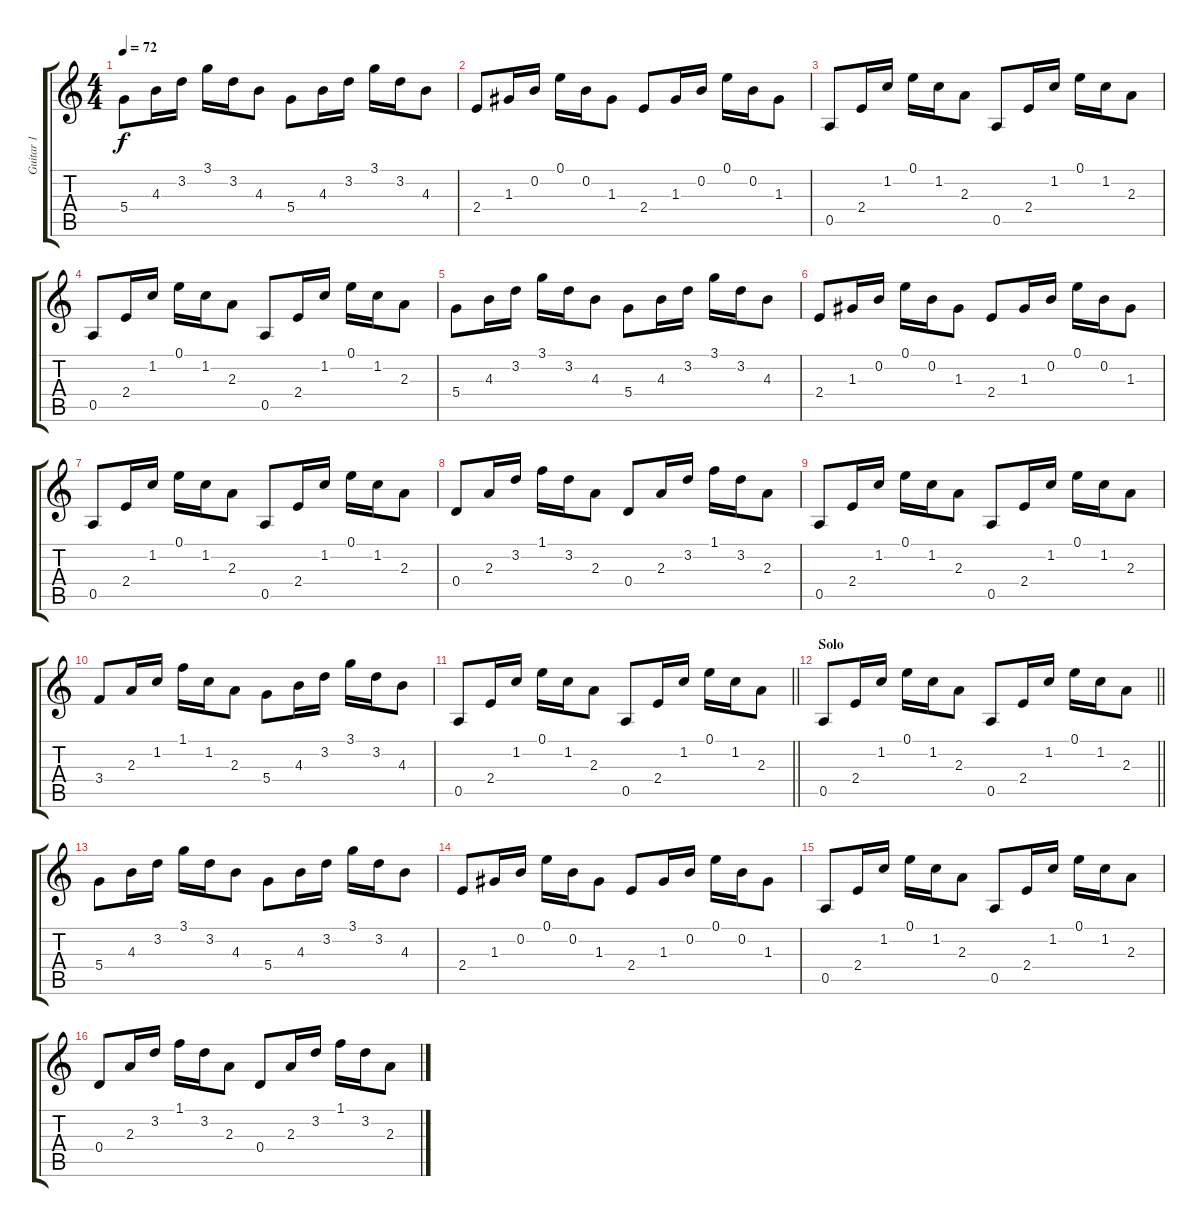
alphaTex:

\track ("Guitar 1" "Guitar 1") {instrument electricguitarclean}
\staff {score tabs}
\tuning (E4 B3 G3 D3 A2 E2) {hide}
\ts (4 4)
\tempo 72
\clef g2
\ks c
5.4.8{dy f} 4.3.16 3.2.16 3.1.16 3.2.16 4.3.8 5.4.8 4.3.16 3.2.16 3.1.16 3.2.16 4.3.8 |
2.4.8 1.3.16 0.2.16 0.1.16 0.2.16 1.3.8 2.4.8 1.3.16 0.2.16 0.1.16 0.2.16 1.3.8 |
0.5.8 2.4.16 1.2.16 0.1.16 1.2.16 2.3.8 0.5.8 2.4.16 1.2.16 0.1.16 1.2.16 2.3.8 |
0.5.8 2.4.16 1.2.16 0.1.16 1.2.16 2.3.8 0.5.8 2.4.16 1.2.16 0.1.16 1.2.16 2.3.8 |
5.4.8 4.3.16 3.2.16 3.1.16 3.2.16 4.3.8 5.4.8 4.3.16 3.2.16 3.1.16 3.2.16 4.3.8 |
2.4.8 1.3.16 0.2.16 0.1.16 0.2.16 1.3.8 2.4.8 1.3.16 0.2.16 0.1.16 0.2.16 1.3.8 |
0.5.8 2.4.16 1.2.16 0.1.16 1.2.16 2.3.8 0.5.8 2.4.16 1.2.16 0.1.16 1.2.16 2.3.8 |
0.4.8 2.3.16 3.2.16 1.1.16 3.2.16 2.3.8 0.4.8 2.3.16 3.2.16 1.1.16 3.2.16 2.3.8 |
0.5.8 2.4.16 1.2.16 0.1.16 1.2.16 2.3.8 0.5.8 2.4.16 1.2.16 0.1.16 1.2.16 2.3.8 |
3.4.8 2.3.16 1.2.16 1.1.16 1.2.16 2.3.8 5.4.8 4.3.16 3.2.16 3.1.16 3.2.16 4.3.8 |
\barLineRight lightlight
0.5.8 2.4.16 1.2.16 0.1.16 1.2.16 2.3.8 0.5.8 2.4.16 1.2.16 0.1.16 1.2.16 2.3.8 |
\section ("" "Solo")
\barLineRight lightlight
0.5.8 2.4.16 1.2.16 0.1.16 1.2.16 2.3.8 0.5.8 2.4.16 1.2.16 0.1.16 1.2.16 2.3.8 |
\section ("" "")
5.4.8 4.3.16 3.2.16 3.1.16 3.2.16 4.3.8 5.4.8 4.3.16 3.2.16 3.1.16 3.2.16 4.3.8 |
2.4.8 1.3.16 0.2.16 0.1.16 0.2.16 1.3.8 2.4.8 1.3.16 0.2.16 0.1.16 0.2.16 1.3.8 |
0.5.8 2.4.16 1.2.16 0.1.16 1.2.16 2.3.8 0.5.8 2.4.16 1.2.16 0.1.16 1.2.16 2.3.8 |
0.4.8 2.3.16 3.2.16 1.1.16 3.2.16 2.3.8 0.4.8 2.3.16 3.2.16 1.1.16 3.2.16 2.3.8
